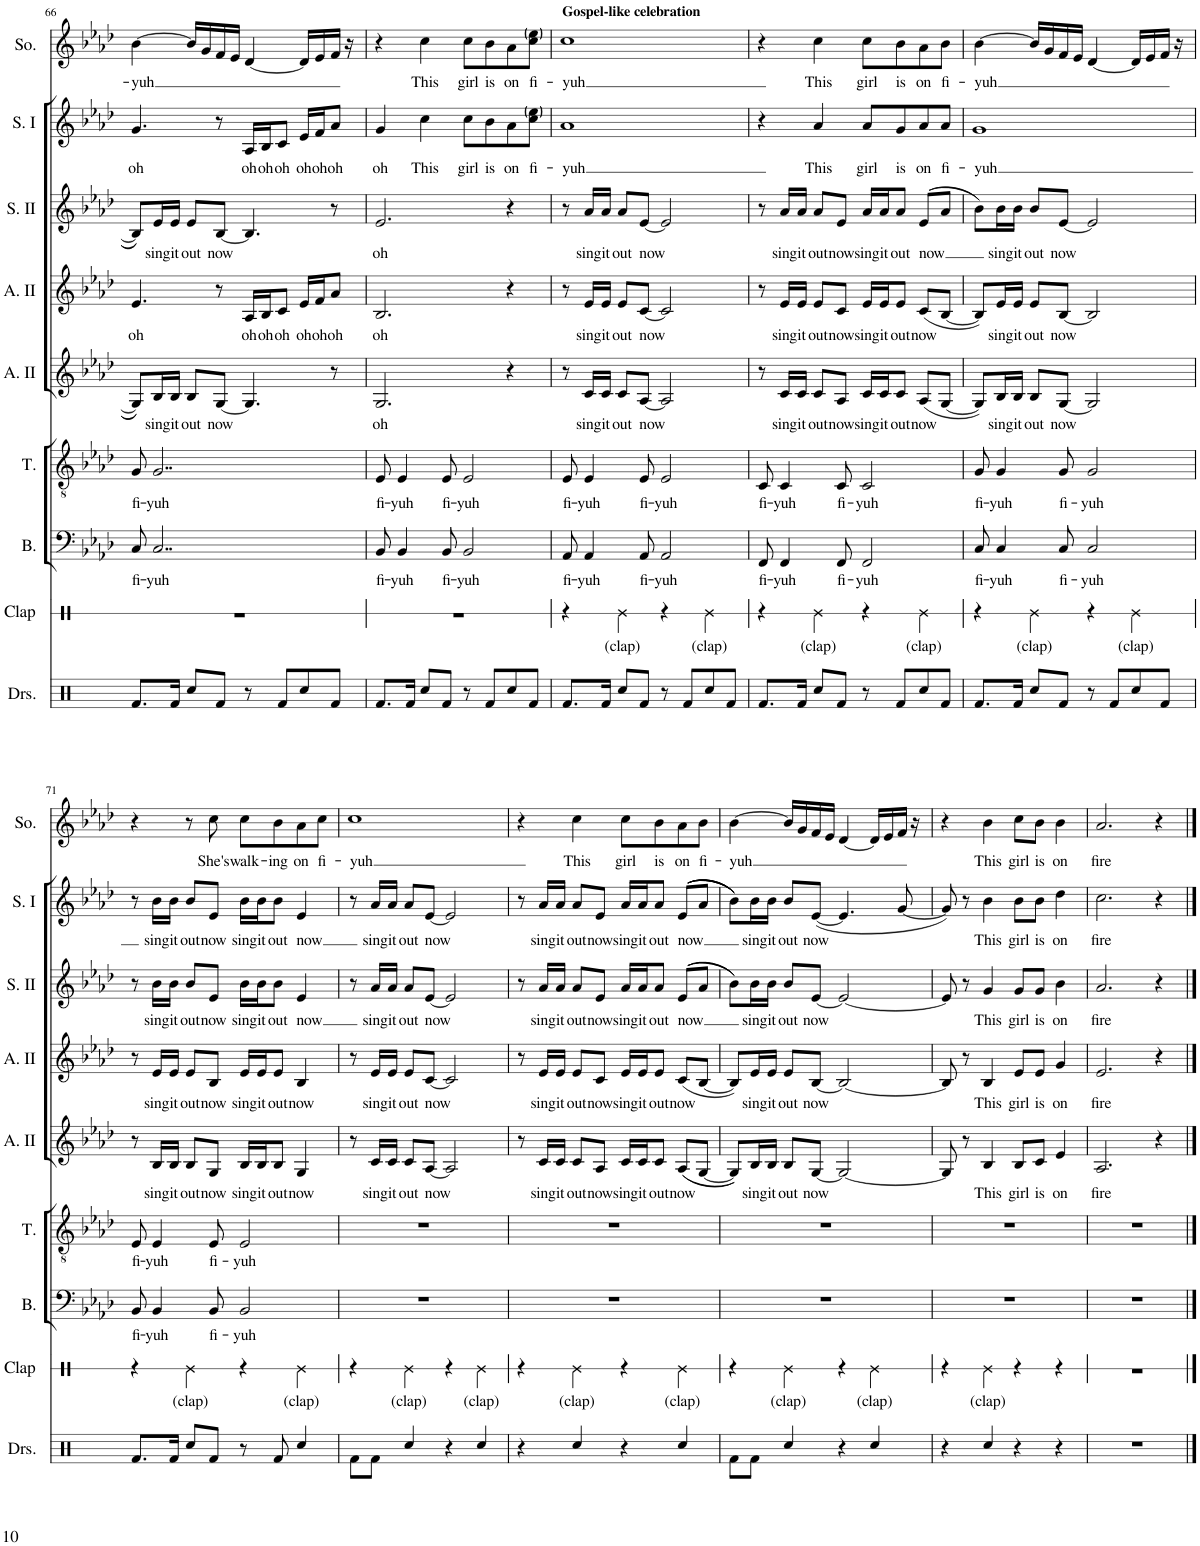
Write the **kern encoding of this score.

**kern	**text	**kern	**text	**kern	**text	**kern	**text	**kern	**text	**kern	**text	**kern	**text
*part7	*part7	*part6	*part6	*part5	*part5	*part4	*part4	*part3	*part3	*part2	*part2	*part1	*part1
*staff7	*staff7	*staff6	*staff6	*staff5	*staff5	*staff4	*staff4	*staff3	*staff3	*staff2	*staff2	*staff1	*staff1
*I"Ally (Bass)	*	*I"Ally (Tenor)	*	*I"Alto II	*	*I"Alto I	*	*I"Soprano II	*	*I"Soprano I	*	*I"Solo	*
*I'B.	*	*I'T.	*	*I'A. II	*	*	*	*I'S. II	*	*I'S. I	*	*I'So.	*
!!LO:PB:g=z
*clefF4	*	*clefGv2	*	*clefG2	*	*clefG2	*	*clefG2	*	*clefG2	*	*clefG2	*
*k[b-e-a-d-]	*	*k[b-e-a-d-]	*	*k[b-e-a-d-]	*	*k[b-e-a-d-]	*	*k[b-e-a-d-]	*	*k[b-e-a-d-]	*	*k[b-e-a-d-]	*
*M4/4	*	*M4/4	*	*M4/4	*	*M4/4	*	*M4/4	*	*M4/4	*	*M4/4	*
=66	=66	=66	=66	=66	=66	=66	=66	=66	=66	=66	=66	=66	=66
!	!LO:LY:b	!	!LO:LY:b	!	!	!	!LO:LY:b	!	!	!	!LO:LY:b	!	!LO:LY:b
8C/	fi-	8G/	fi-	8G/L]	.	4.e-/	oh	8B-/L]	.	4.g/	oh	[4b-\	-yuh
!	!LO:LY:b	!	!LO:LY:b	!	!LO:LY:b	!	!	!	!LO:LY:b	!	!	!	!
2..C/	-yuh	2..G/	-yuh	16B-/L	sing	.	.	16e-/L	sing	.	.	.	.
!	!	!	!	!	!LO:LY:b	!	!	!	!LO:LY:b	!	!	!	!
.	.	.	.	16B-/JJ	it	.	.	16e-/JJ	it	.	.	.	.
!	!	!	!	!	!LO:LY:b	!	!	!	!LO:LY:b	!	!	!	!
.	.	.	.	8B-/L	out	.	.	8e-/L	out	.	.	16b-/LL]	.
.	.	.	.	.	.	.	.	.	.	.	.	16g/	.
!	!	!	!	!	!LO:LY:b	!	!	!	!LO:LY:b	!	!	!	!
.	.	.	.	[8G/J	now	8r	.	[8B-/J	now	8r	.	16f/	.
.	.	.	.	.	.	.	.	.	.	.	.	16e-/JJ	.
!	!	!	!	!	!	!	!LO:LY:b	!	!	!	!LO:LY:b	!	!
.	.	.	.	4.G/]	.	16A-/LL	oh	4.B-/]	.	16A-/LL	oh	[4d-/	.
!	!	!	!	!	!	!	!LO:LY:b	!	!	!	!LO:LY:b	!	!
.	.	.	.	.	.	16B-/J	oh	.	.	16B-/J	oh	.	.
!	!	!	!	!	!	!	!LO:LY:b	!	!	!	!LO:LY:b	!	!
.	.	.	.	.	.	8c/J	oh	.	.	8c/J	oh	.	.
!	!	!	!	!	!	!	!LO:LY:b	!	!	!	!LO:LY:b	!	!
.	.	.	.	.	.	16e-/LL	oh	.	.	16e-/LL	oh	16d-/LL]	.
!	!	!	!	!	!	!	!LO:LY:b	!	!	!	!LO:LY:b	!	!
.	.	.	.	.	.	16f/J	oh	.	.	16f/J	oh	16e-/	.
!	!	!	!	!	!	!	!LO:LY:b	!	!	!	!LO:LY:b	!	!
.	.	.	.	8r	.	8a-/J	oh	8r	.	8a-/J	oh	16f/JJ	.
.	.	.	.	.	.	.	.	.	.	.	.	16r	.
=67	=67	=67	=67	=67	=67	=67	=67	=67	=67	=67	=67	=67	=67
!	!LO:LY:b	!	!LO:LY:b	!	!LO:LY:b	!	!LO:LY:b	!	!LO:LY:b	!	!LO:LY:b	!	!
8BB-/	fi-	8E-/	fi-	2.G/	oh	2.B-/	oh	2.e-/	oh	4g/	oh	4r	.
!	!LO:LY:b	!	!LO:LY:b	!	!	!	!	!	!	!	!	!	!
4BB-/	-yuh	4E-/	-yuh	.	.	.	.	.	.	.	.	.	.
!	!	!	!	!	!	!	!	!	!	!	!LO:LY:b	!	!LO:LY:b
.	.	.	.	.	.	.	.	.	.	4cc\	This	4cc\	This
!	!LO:LY:b	!	!LO:LY:b	!	!	!	!	!	!	!	!	!	!
8BB-/	fi-	8E-/	fi-	.	.	.	.	.	.	.	.	.	.
!	!LO:LY:b	!	!LO:LY:b	!	!	!	!	!	!	!	!LO:LY:b	!	!LO:LY:b
2BB-/	-yuh	2E-/	-yuh	.	.	.	.	.	.	8cc\L	girl	8cc\L	girl
!	!	!	!	!	!	!	!	!	!	!	!LO:LY:b	!	!LO:LY:b
.	.	.	.	.	.	.	.	.	.	8b-\	is	8b-\	is
!	!	!	!	!	!	!	!	!	!	!	!LO:LY:b	!	!LO:LY:b
.	.	.	.	4r	.	4r	.	4r	.	8a-\	on	8a-\	on
!	!	!	!	!	!	!	!	!	!	!	!LO:LY:b	!	!LO:LY:b
.	.	.	.	.	.	.	.	.	.	8cc\ 8ee-\J	fi-	8cc\ 8ee-\J	fi-
=68	=68	=68	=68	=68	=68	=68	=68	=68	=68	=68	=68	=68	=68
!	!	!	!	!	!	!	!	!	!	!	!	!LO:TX:a:B:t=Gospel-like celebration	!
!	!LO:LY:b	!	!LO:LY:b	!	!	!	!	!	!	!	!LO:LY:b	!	!LO:LY:b
8AA-/	fi-	8E-/	fi-	8r	.	8r	.	8r	.	1a-	-yuh	1cc	-yuh
!	!LO:LY:b	!	!LO:LY:b	!	!LO:LY:b	!	!LO:LY:b	!	!LO:LY:b	!	!	!	!
4AA-/	-yuh	4E-/	-yuh	16c/LL	sing	16e-/LL	sing	16a-/LL	sing	.	.	.	.
!	!	!	!	!	!LO:LY:b	!	!LO:LY:b	!	!LO:LY:b	!	!	!	!
.	.	.	.	16c/JJ	it	16e-/JJ	it	16a-/JJ	it	.	.	.	.
!	!	!	!	!	!LO:LY:b	!	!LO:LY:b	!	!LO:LY:b	!	!	!	!
.	.	.	.	8c/L	out	8e-/L	out	8a-/L	out	.	.	.	.
!	!LO:LY:b	!	!LO:LY:b	!	!LO:LY:b	!	!LO:LY:b	!	!LO:LY:b	!	!	!	!
8AA-/	fi-	8E-/	fi-	[8A-/J	now	[8c/J	now	[8e-/J	now	.	.	.	.
!	!LO:LY:b	!	!LO:LY:b	!	!	!	!	!	!	!	!	!	!
2AA-/	-yuh	2E-/	-yuh	2A-/]	.	2c/]	.	2e-/]	.	.	.	.	.
=69	=69	=69	=69	=69	=69	=69	=69	=69	=69	=69	=69	=69	=69
!	!LO:LY:b	!	!LO:LY:b	!	!	!	!	!	!	!	!	!	!
8FF/	fi-	8C/	fi-	8r	.	8r	.	8r	.	4r	.	4r	.
!	!LO:LY:b	!	!LO:LY:b	!	!LO:LY:b	!	!LO:LY:b	!	!LO:LY:b	!	!	!	!
4FF/	-yuh	4C/	-yuh	16c/LL	sing	16e-/LL	sing	16a-/LL	sing	.	.	.	.
!	!	!	!	!	!LO:LY:b	!	!LO:LY:b	!	!LO:LY:b	!	!	!	!
.	.	.	.	16c/JJ	it	16e-/JJ	it	16a-/JJ	it	.	.	.	.
!	!	!	!	!	!LO:LY:b	!	!LO:LY:b	!	!LO:LY:b	!	!LO:LY:b	!	!LO:LY:b
.	.	.	.	8c/L	out	8e-/L	out	8a-/L	out	4a-/	This	4cc\	This
!	!LO:LY:b	!	!LO:LY:b	!	!LO:LY:b	!	!LO:LY:b	!	!LO:LY:b	!	!	!	!
8FF/	fi-	8C/	fi-	8A-/J	now	8c/J	now	8e-/J	now	.	.	.	.
!	!LO:LY:b	!	!LO:LY:b	!	!LO:LY:b	!	!LO:LY:b	!	!LO:LY:b	!	!LO:LY:b	!	!LO:LY:b
2FF/	-yuh	2C/	-yuh	16c/LL	sing	16e-/LL	sing	16a-/LL	sing	8a-/L	girl	8cc\L	girl
!	!	!	!	!	!LO:LY:b	!	!LO:LY:b	!	!LO:LY:b	!	!	!	!
.	.	.	.	16c/J	it	16e-/J	it	16a-/J	it	.	.	.	.
!	!	!	!	!	!LO:LY:b	!	!LO:LY:b	!	!LO:LY:b	!	!LO:LY:b	!	!LO:LY:b
.	.	.	.	8c/J	out	8e-/J	out	8a-/J	out	8g/	is	8b-\	is
!	!	!	!	!	!LO:LY:b	!	!LO:LY:b	!	!LO:LY:b	!	!LO:LY:b	!	!LO:LY:b
.	.	.	.	(8A-/L	now	(8c/L	now	((8e-/L	now	8a-/	on	8a-\	on
!	!	!	!	!	!	!	!	!	!	!	!LO:LY:b	!	!LO:LY:b
.	.	.	.	[8G/J	.	[8B-/J	.	8a-/J	.	8a-/J	fi-	8b-\J	fi-
=70	=70	=70	=70	=70	=70	=70	=70	=70	=70	=70	=70	=70	=70
!	!LO:LY:b	!	!LO:LY:b	!	!	!	!	!	!	!	!LO:LY:b	!	!LO:LY:b
8C/	fi-	8G/	fi-	8G/L])	.	8B-/L])	.	8b-\L))	.	1g	-yuh	[4b-\	-yuh
!	!LO:LY:b	!	!LO:LY:b	!	!LO:LY:b	!	!LO:LY:b	!	!LO:LY:b	!	!	!	!
4C/	-yuh	4G/	-yuh	16B-/L	sing	16e-/L	sing	16b-\L	sing	.	.	.	.
!	!	!	!	!	!LO:LY:b	!	!LO:LY:b	!	!LO:LY:b	!	!	!	!
.	.	.	.	16B-/JJ	it	16e-/JJ	it	16b-\JJ	it	.	.	.	.
!	!	!	!	!	!LO:LY:b	!	!LO:LY:b	!	!LO:LY:b	!	!	!	!
.	.	.	.	8B-/L	out	8e-/L	out	8b-/L	out	.	.	16b-/LL]	.
.	.	.	.	.	.	.	.	.	.	.	.	16g/	.
!	!LO:LY:b	!	!LO:LY:b	!	!LO:LY:b	!	!LO:LY:b	!	!LO:LY:b	!	!	!	!
8C/	fi-	8G/	fi-	[8G/J	now	[8B-/J	now	[8e-/J	now	.	.	16f/	.
.	.	.	.	.	.	.	.	.	.	.	.	16e-/JJ	.
!	!LO:LY:b	!	!LO:LY:b	!	!	!	!	!	!	!	!	!	!
2C/	-yuh	2G/	-yuh	2G/]	.	2B-/]	.	2e-/]	.	.	.	[4d-/	.
.	.	.	.	.	.	.	.	.	.	.	.	16d-/LL]	.
.	.	.	.	.	.	.	.	.	.	.	.	16e-/	.
.	.	.	.	.	.	.	.	.	.	.	.	16f/JJ	.
.	.	.	.	.	.	.	.	.	.	.	.	16r	.
!!LO:LB:g=z
=71	=71	=71	=71	=71	=71	=71	=71	=71	=71	=71	=71	=71	=71
!	!LO:LY:b	!	!LO:LY:b	!	!	!	!	!	!	!	!	!	!
8BB-/	fi-	8E-/	fi-	8r	.	8r	.	8r	.	8r	.	4r	.
!	!LO:LY:b	!	!LO:LY:b	!	!LO:LY:b	!	!LO:LY:b	!	!LO:LY:b	!	!LO:LY:b	!	!
4BB-/	-yuh	4E-/	-yuh	16B-/LL	sing	16e-/LL	sing	16b-\LL	sing	16b-\LL	sing	.	.
!	!	!	!	!	!LO:LY:b	!	!LO:LY:b	!	!LO:LY:b	!	!LO:LY:b	!	!
.	.	.	.	16B-/JJ	it	16e-/JJ	it	16b-\JJ	it	16b-\JJ	it	.	.
!	!	!	!	!	!LO:LY:b	!	!LO:LY:b	!	!LO:LY:b	!	!LO:LY:b	!	!
.	.	.	.	8B-/L	out	8e-/L	out	8b-/L	out	8b-/L	out	8r	.
!	!LO:LY:b	!	!LO:LY:b	!	!LO:LY:b	!	!LO:LY:b	!	!LO:LY:b	!	!LO:LY:b	!	!LO:LY:b
8BB-/	fi-	8E-/	fi-	8G/J	now	8B-/J	now	8e-/J	now	8e-/J	now	8cc\	She's
!	!LO:LY:b	!	!LO:LY:b	!	!LO:LY:b	!	!LO:LY:b	!	!LO:LY:b	!	!LO:LY:b	!	!LO:LY:b
2BB-/	-yuh	2E-/	-yuh	16B-/LL	sing	16e-/LL	sing	16b-\LL	sing	16b-\LL	sing	8cc\L	walk-
!	!	!	!	!	!LO:LY:b	!	!LO:LY:b	!	!LO:LY:b	!	!LO:LY:b	!	!
.	.	.	.	16B-/J	it	16e-/J	it	16b-\J	it	16b-\J	it	.	.
!	!	!	!	!	!LO:LY:b	!	!LO:LY:b	!	!LO:LY:b	!	!LO:LY:b	!	!LO:LY:b
.	.	.	.	8B-/J	out	8e-/J	out	8b-\J	out	8b-\J	out	8b-\	-ing
!	!	!	!	!	!LO:LY:b	!	!LO:LY:b	!	!LO:LY:b	!	!LO:LY:b	!	!LO:LY:b
.	.	.	.	4G/	now	4B-/	now	4e-/	now	4e-/	now	8a-\	on
!	!	!	!	!	!	!	!	!	!	!	!	!	!LO:LY:b
.	.	.	.	.	.	.	.	.	.	.	.	8cc\J	fi-
=72	=72	=72	=72	=72	=72	=72	=72	=72	=72	=72	=72	=72	=72
!	!	!	!	!	!	!	!	!	!	!	!	!	!LO:LY:b
1r	.	1r	.	8r	.	8r	.	8r	.	8r	.	1cc	-yuh
!	!	!	!	!	!LO:LY:b	!	!LO:LY:b	!	!LO:LY:b	!	!LO:LY:b	!	!
.	.	.	.	16c/LL	sing	16e-/LL	sing	16a-/LL	sing	16a-/LL	sing	.	.
!	!	!	!	!	!LO:LY:b	!	!LO:LY:b	!	!LO:LY:b	!	!LO:LY:b	!	!
.	.	.	.	16c/JJ	it	16e-/JJ	it	16a-/JJ	it	16a-/JJ	it	.	.
!	!	!	!	!	!LO:LY:b	!	!LO:LY:b	!	!LO:LY:b	!	!LO:LY:b	!	!
.	.	.	.	8c/L	out	8e-/L	out	8a-/L	out	8a-/L	out	.	.
!	!	!	!	!	!LO:LY:b	!	!LO:LY:b	!	!LO:LY:b	!	!LO:LY:b	!	!
.	.	.	.	[8A-/J	now	[8c/J	now	[8e-/J	now	[8e-/J	now	.	.
.	.	.	.	2A-/]	.	2c/]	.	2e-/]	.	2e-/]	.	.	.
=73	=73	=73	=73	=73	=73	=73	=73	=73	=73	=73	=73	=73	=73
1r	.	1r	.	8r	.	8r	.	8r	.	8r	.	4r	.
!	!	!	!	!	!LO:LY:b	!	!LO:LY:b	!	!LO:LY:b	!	!LO:LY:b	!	!
.	.	.	.	16c/LL	sing	16e-/LL	sing	16a-/LL	sing	16a-/LL	sing	.	.
!	!	!	!	!	!LO:LY:b	!	!LO:LY:b	!	!LO:LY:b	!	!LO:LY:b	!	!
.	.	.	.	16c/JJ	it	16e-/JJ	it	16a-/JJ	it	16a-/JJ	it	.	.
!	!	!	!	!	!LO:LY:b	!	!LO:LY:b	!	!LO:LY:b	!	!LO:LY:b	!	!LO:LY:b
.	.	.	.	8c/L	out	8e-/L	out	8a-/L	out	8a-/L	out	4cc\	This
!	!	!	!	!	!LO:LY:b	!	!LO:LY:b	!	!LO:LY:b	!	!LO:LY:b	!	!
.	.	.	.	8A-/J	now	8c/J	now	8e-/J	now	8e-/J	now	.	.
!	!	!	!	!	!LO:LY:b	!	!LO:LY:b	!	!LO:LY:b	!	!LO:LY:b	!	!LO:LY:b
.	.	.	.	16c/LL	sing	16e-/LL	sing	16a-/LL	sing	16a-/LL	sing	8cc\L	girl
!	!	!	!	!	!LO:LY:b	!	!LO:LY:b	!	!LO:LY:b	!	!LO:LY:b	!	!
.	.	.	.	16c/J	it	16e-/J	it	16a-/J	it	16a-/J	it	.	.
!	!	!	!	!	!LO:LY:b	!	!LO:LY:b	!	!LO:LY:b	!	!LO:LY:b	!	!LO:LY:b
.	.	.	.	8c/J	out	8e-/J	out	8a-/J	out	8a-/J	out	8b-\	is
!	!	!	!	!	!LO:LY:b	!	!LO:LY:b	!	!LO:LY:b	!	!LO:LY:b	!	!LO:LY:b
.	.	.	.	((8A-/L	now	(8c/L	now	(((8e-/L	now	(((((8e-/L	now	8a-\	on
!	!	!	!	!	!	!	!	!	!	!	!	!	!LO:LY:b
.	.	.	.	[8G/J	.	[8B-/J	.	8a-/J	.	8a-/J	.	8b-\J	fi-
=74	=74	=74	=74	=74	=74	=74	=74	=74	=74	=74	=74	=74	=74
!	!	!	!	!	!	!	!	!	!	!	!	!	!LO:LY:b
1r	.	1r	.	8G/L]))	.	8B-/L])	.	8b-\L)))	.	8b-\L)))))	.	[4b-\	-yuh
!	!	!	!	!	!LO:LY:b	!	!LO:LY:b	!	!LO:LY:b	!	!LO:LY:b	!	!
.	.	.	.	16B-/L	sing	16e-/L	sing	16b-\L	sing	16b-\L	sing	.	.
!	!	!	!	!	!LO:LY:b	!	!LO:LY:b	!	!LO:LY:b	!	!LO:LY:b	!	!
.	.	.	.	16B-/JJ	it	16e-/JJ	it	16b-\JJ	it	16b-\JJ	it	.	.
!	!	!	!	!	!LO:LY:b	!	!LO:LY:b	!	!LO:LY:b	!	!LO:LY:b	!	!
.	.	.	.	8B-/L	out	8e-/L	out	8b-/L	out	8b-/L	out	16b-/LL]	.
.	.	.	.	.	.	.	.	.	.	.	.	16g/	.
!	!	!	!	!	!LO:LY:b	!	!LO:LY:b	!	!LO:LY:b	!	!LO:LY:b	!	!
.	.	.	.	[8G/J	now	[8B-/J	now	[8e-/J	now	([8e-/J	now	16f/	.
.	.	.	.	.	.	.	.	.	.	.	.	16e-/JJ	.
.	.	.	.	2G/_	.	2B-/_	.	2e-/_	.	4.e-/]	.	[4d-/	.
.	.	.	.	.	.	.	.	.	.	.	.	16d-/LL]	.
.	.	.	.	.	.	.	.	.	.	.	.	16e-/	.
.	.	.	.	.	.	.	.	.	.	[8g/	.	16f/JJ	.
.	.	.	.	.	.	.	.	.	.	.	.	16r	.
=75	=75	=75	=75	=75	=75	=75	=75	=75	=75	=75	=75	=75	=75
1r	.	1r	.	8G/]	.	8B-/]	.	8e-/]	.	8g/])	.	4r	.
.	.	.	.	8r	.	8r	.	8r	.	8r	.	.	.
!	!	!	!	!	!LO:LY:b	!	!LO:LY:b	!	!LO:LY:b	!	!LO:LY:b	!	!LO:LY:b
.	.	.	.	4B-/	This	4B-/	This	4g/	This	4b-\	This	4b-\	This
!	!	!	!	!	!LO:LY:b	!	!LO:LY:b	!	!LO:LY:b	!	!LO:LY:b	!	!LO:LY:b
.	.	.	.	8B-/L	girl	8e-/L	girl	8g/L	girl	8b-\L	girl	8cc\L	girl
!	!	!	!	!	!LO:LY:b	!	!LO:LY:b	!	!LO:LY:b	!	!LO:LY:b	!	!LO:LY:b
.	.	.	.	8c/J	is	8e-/J	is	8g/J	is	8b-\J	is	8b-\J	is
!	!	!	!	!	!LO:LY:b	!	!LO:LY:b	!	!LO:LY:b	!	!LO:LY:b	!	!LO:LY:b
.	.	.	.	4e-/	on	4g/	on	4b-\	on	4dd-\	on	4b-\	on
=76	=76	=76	=76	=76	=76	=76	=76	=76	=76	=76	=76	=76	=76
!	!	!	!	!	!LO:LY:b	!	!LO:LY:b	!	!LO:LY:b	!	!LO:LY:b	!	!LO:LY:b
1r	.	1r	.	2.A-/	fire	2.e-/	fire	2.a-/	fire	2.cc\	fire	2.a-/	fire
.	.	.	.	4r	.	4r	.	4r	.	4r	.	4r	.
==	==	==	==	==	==	==	==	==	==	==	==	==	==
*-	*-	*-	*-	*-	*-	*-	*-	*-	*-	*-	*-	*-	*-
